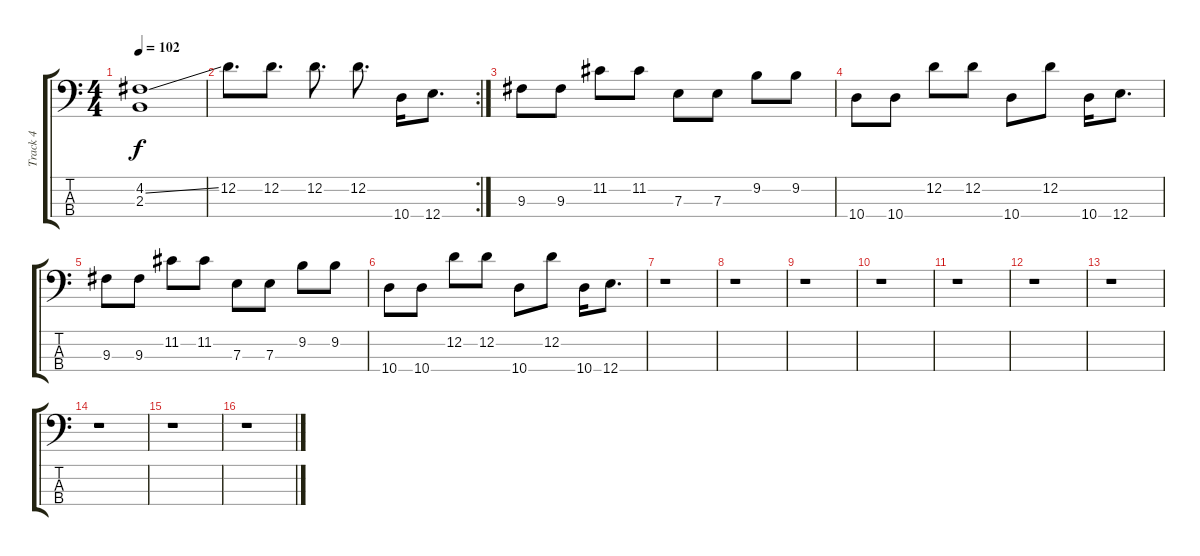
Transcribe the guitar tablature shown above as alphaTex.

\track ("Track 4" "Track 4") {instrument electricbassfinger}
\staff {score tabs}
\tuning (G2 D2 A1 E1) {hide}
\ts (4 4)
\tempo 102
\clef f4
\ks c
(4.2{ss} 2.3).1{dy f} |
\rc 2
12.2.8{d} 12.2.8{d} 12.2.8{d} 12.2.8{d} 10.4.16 12.4.8{d} |
9.3.8 9.3.8 11.2.8 11.2.8 7.3.8 7.3.8 9.2.8 9.2.8 |
10.4.8 10.4.8 12.2.8 12.2.8 10.4.8 12.2.8 10.4.16 12.4.8{d} |
9.3.8 9.3.8 11.2.8 11.2.8 7.3.8 7.3.8 9.2.8 9.2.8 |
10.4.8 10.4.8 12.2.8 12.2.8 10.4.8 12.2.8 10.4.16 12.4.8{d} |
r.1 |
r.1 |
r.1 |
r.1 |
r.1 |
r.1 |
r.1 |
r.1 |
r.1 |
r.1
